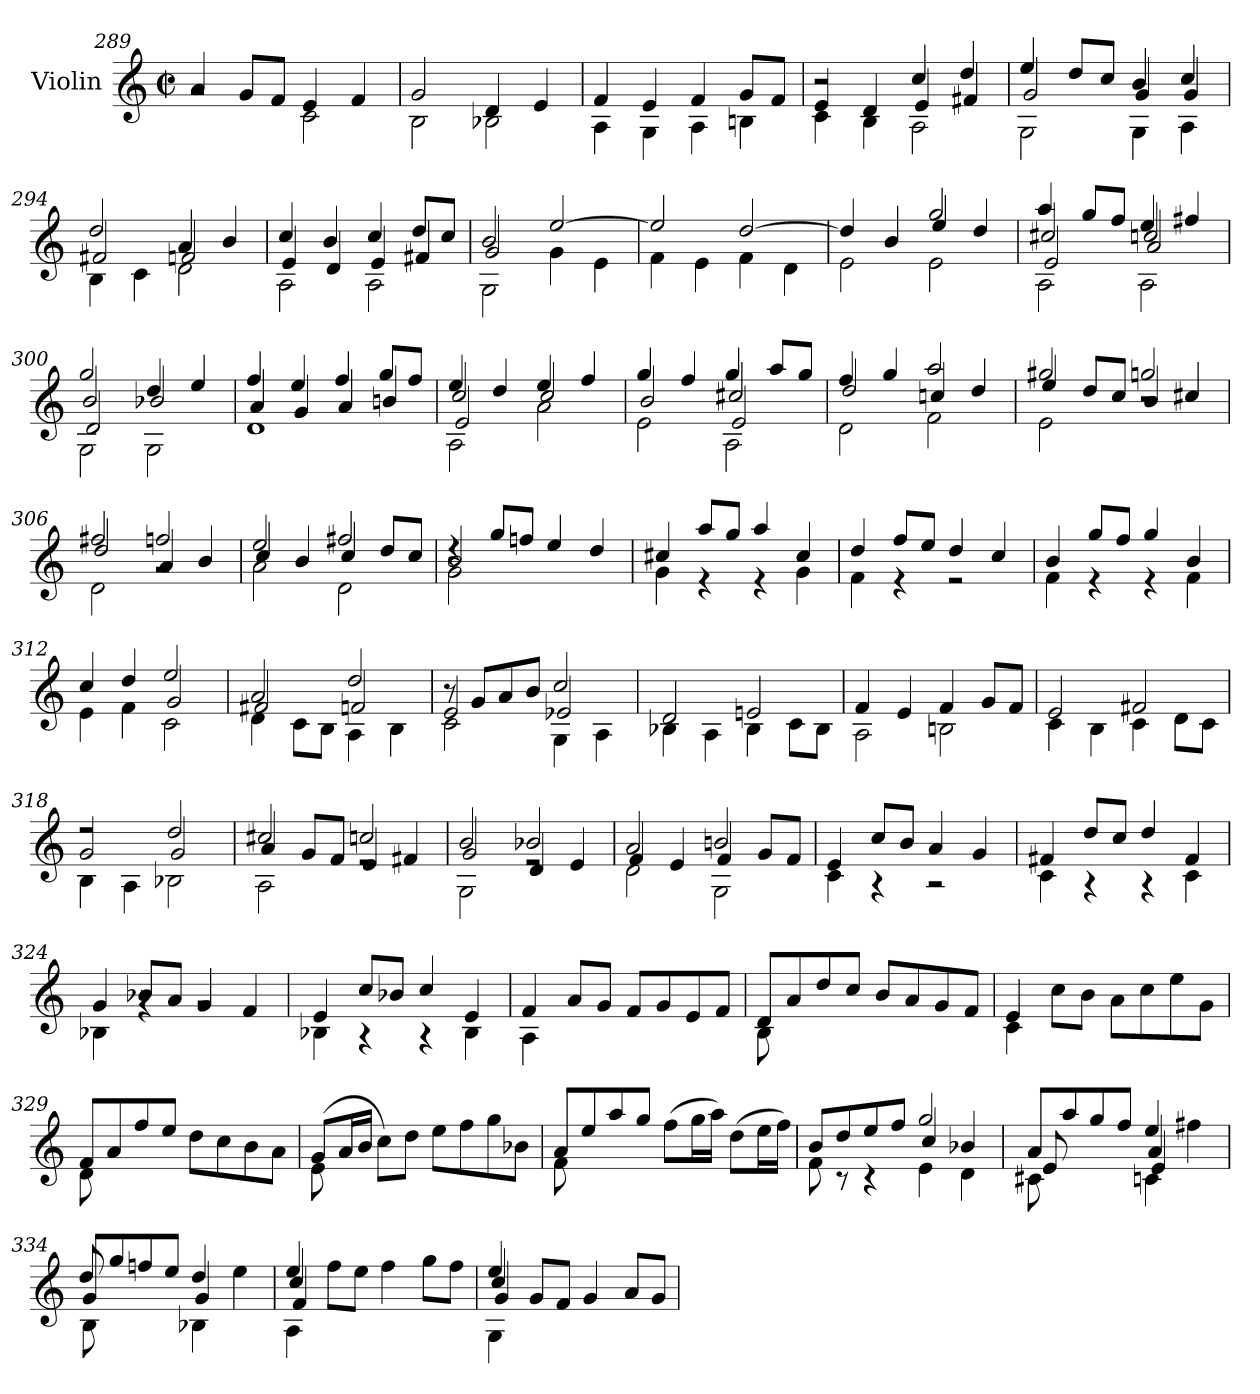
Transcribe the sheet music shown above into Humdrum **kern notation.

**kern
*part1
*staff1
*I"Violin
*I'Vln.
*clefG2
*k[]
*M2/2
*met(c|)
=289
*^
4a/	2rg
8g/L	.
8f/J	.
4e/	2c\
4f/	.
=290	=290
2g/	2B\
4d/	2B-X\
4e/	.
=291	=291
4f/	4A\
4e/	4G\
4f/	4A\
8g/L	4Bn\
8f/J	.
=292	=292
*	*^
2r	4c\	4e/
.	4B\	4d/
4cc/	2A\	4e/
4dd/	.	4f#X/
=293	=293	=293
4ee/	2G\	2g/
8dd/L	.	.
8cc/J	.	.
4b/	4G\	4g/
4cc/	4A\	4g/
!!LO:LB:g=z	!!	!!
=294	=294	=294
2dd/	4B\	2f#X/
.	4c\	.
4a/	2d\	2fn/
4b/	.	.
=295	=295	=295
4cc/	2A\	4e/
4b/	.	4d/
4cc/	2A\	4e/
8dd/L	.	4f#X/
8cc/J	.	.
=296	=296	=296
2b/	2G\	2g/
[2ee/	4g\	2ryy
.	4e\	.
*	*v	*v
=297	=297
2ee/]	4f\
.	4e\
[2dd/	4f\
.	4d\
=298	=298
*	*^
4dd/]	2e\	2ryy
4b/	.	.
2gg/	2e\	4ee/
.	.	4dd/
=299	=299	=299
*	*	*^
4aa/	2A\	2cc#X/	2e/
8gg/L	.	.	.
8ff/J	.	.	.
4ee/	2A\	2ccn/	2a/
4ff#X/	.	.	.
=300	=300	=300	=300
2gg/	2G\	2b/	2d/
4dd/	2G\	2b-X/	2ryy
4ee/	.	.	.
*	*	*v	*v
=301	=301	=301
4ff/	1d	4a/
4ee/	.	4g/
4ff/	.	4a/
8gg/L	.	4bn/
8ff/J	.	.
=302	=302	=302
*	*	*^
4ee/	2A\	2cc/	2e/
4dd/	.	.	.
4ee/	2a\	2cc/	2ryy
4ff/	.	.	.
!!LO:LB:g=z	!!	!!	!!
=303	=303	=303	=303
4gg/	2e\	2b/	2ryy
4ff/	.	.	.
4gg/	2A\	2cc#X/	2e/
8aa/L	.	.	.
8gg/J	.	.	.
*	*	*v	*v
=304	=304	=304
4ff/	2d\	2dd/
4gg/	.	.
2aa/	2f\	4ccn/
.	.	4dd/
=305	=305	=305
2gg#X/	2e\	4ee/
.	.	8dd/L
.	.	8cc/J
2ggn/	2r	4b/
.	.	4cc#X/
=306	=306	=306
2ff#X/	2d\	2dd/
2ffn/	2rg	4a/
.	.	4b/
=307	=307	=307
2ee/	2a\	4cc/
.	.	4b/
2ff#X/	2d\	4cc/
.	.	8dd/L
.	.	8cc/J
=308	=308	=308
4rdd	2g\	2b/
8gg/L	.	.
8ffn/J	.	.
4ee/	2ryy	2ryy
4dd/	.	.
*	*v	*v
=309	=309
4cc#X/	4g\
8aa/L	4r
8gg/J	.
4aa/	4r
4cc#/	4g\
=310	=310
4dd/	4f\
8ff/L	4r
8ee/J	.
4dd/	2r
4cc/	.
=311	=311
4b/	4f\
8gg/L	4r
8ff/J	.
4gg/	4r
4b/	4f\
=312	=312
*	*^
4cc/	4e\	2ryy
4dd/	4f\	.
2ee/	2c\	2g/
!!LO:LB:g=z	!!	!!
=313	=313	=313
2a/	4d\	2f#X/
.	8c\L	.
.	8B\J	.
2dd/	4A\	2fn/
.	4B\	.
=314	=314	=314
8r	2c\	2e/
8g/L	.	.
8a/	.	.
8b/J	.	.
2cc/	4G\	2e-X/
.	4A\	.
*	*v	*v
=315	=315
2d/	4B-X\
.	4A\
2en/	4B-\
.	8c\L
.	8B-\J
=316	=316
4f/	2A\
4e/	.
4f/	2Bn\
8g/L	.
8f/J	.
=317	=317
2e/	4c\
.	4B\
2f#X/	4c\
.	8d\L
.	8c\J
=318	=318
*	*^
2rdd	4B\	2g/
.	4A\	.
2dd/	2B-X\	2g/
=319	=319	=319
2cc#X/	2A\	4a/
.	.	8g/L
.	.	8f/J
2ccn/	2re	4e/
.	.	4f#X/
!!LO:LB:g=z	!!	!!
=320	=320	=320
2b/	2G\	2g/
2b-X/	2re	4d/
.	.	4e/
=321	=321	=321
2a/	2d\	4f/
.	.	4e/
2bn/	2G\	4f/
.	.	8g/L
.	.	8f/J
*	*v	*v
=322	=322
4e/	4c\
8cc/L	4r
8b/J	.
4a/	2r
4g/	.
=323	=323
4f#X/	4c\
8dd/L	4r
8cc/J	.
4dd/	4r
4f#/	4c\
=324	=324
4g/	4B-X\
8b-X/L	4rg
8a/J	.
4g/	2rg
4f/	.
=325	=325
4e/	4B-X\
8cc/L	4r
8b-X/J	.
4cc/	4r
4e/	4B-\
=326	=326
4f/	4A\
8a/L	4ryy
8g/J	.
8f/L	2ryy
8g/	.
8e/	.
8f/J	.
=327	=327
8d/L	8B\
8a/	8ryy
8dd/	4ryy
8cc/J	.
8b/L	2ryy
8a/	.
8g/	.
8f/J	.
!!LO:LB:g=z	!!
=328	=328
4e/	4c\
8cc\L	4ryy
8b\J	.
8a\L	2ryy
8cc\	.
8ee\	.
8g\J	.
=329	=329
8f/L	8d\
8a/	8ryy
8ff/	4ryy
8ee/J	.
8dd\L	2ryy
8cc\	.
8b\	.
8a\J	.
=330	=330
(>8g/L	8e\
16a/L	8ryy
16b/JJ	.
8cc\L)	4ryy
8dd\J	.
8ee\L	2ryy
8ff\	.
8gg\	.
8b-X\J	.
=331	=331
8a/L	8f\
8ee/	8ryy
8aa/	4ryy
8gg/J	.
(>8ff\L	2ryy
16gg\L	.
16aa\JJ)	.
(>8dd\L	.
16ee\L	.
16ff\JJ)	.
=332	=332
*	*^
8b/L	8f\	2ryy
8dd/	8r	.
8ee/	4r	.
8ff/J	.	.
2gg/	4e\	4cc/
.	4d\	4b-X/
=333	=333	=333
*	*	*^
8a/L	8c#X\	8e/	2ryy
8aa/	8ryy	8ryy	.
8gg/	4ryy	4ryy	.
8ff/J	.	.	.
4ee/	4cn\	4a/	4e/
4ff#X\	4ryy	4ryy	4ryy
*	*	*v	*v
=334	=334	=334
8g/L	8B\	8dd/
8gg/	8ryy	8ryy
8ffn/	4ryy	4ryy
8ee/J	.	.
4dd/	4B-X\	4g/
4ee\	4ryy	4ryy
!!LO:LB:g=z	!!	!!
=335	=335	=335
*	*	*^
4ee/	4A\	4cc/	4f/
8ff\L	4ryy	4ryy	4ryy
8ee\J	.	.	.
4ff\	2ryy	2ryy	2ryy
8gg\L	.	.	.
8ff\J	.	.	.
=336	=336	=336	=336
4ee/	4G\	4cc/	4g/
8g/L	4ryy	4ryy	4ryy
8f/J	.	.	.
4g/	2ryy	2ryy	2ryy
8a/L	.	.	.
8g/J	.	.	.
*v	*v	*v	*v
=
*-
